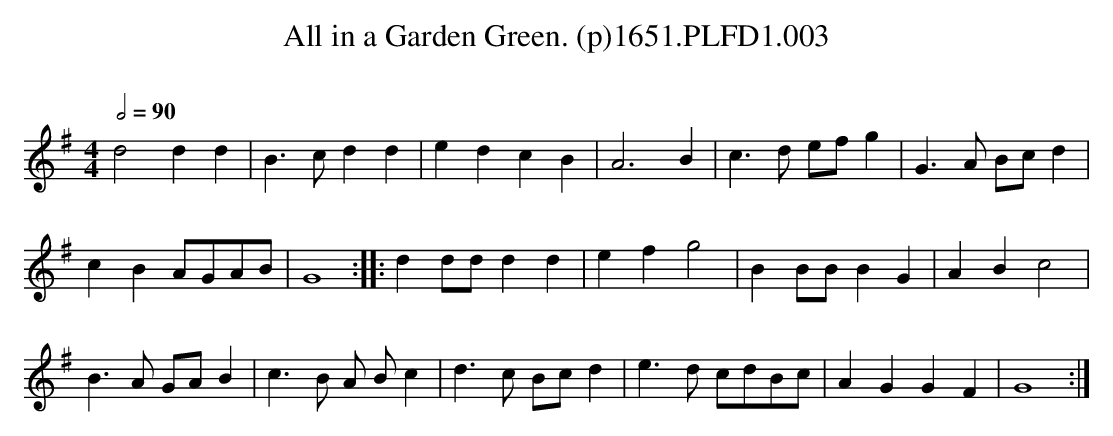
X:1
T:All in a Garden Green. (p)1651.PLFD1.003
M:4/4
L:1/8
Q:1/2=90
O:
K:G
d4 d2 d2 |B3 c d2 d2 | e2 d2 c2 B2|\
A6 B2 |c3 d ef g2| G3 A Bc d2|
c2 B2 AGAB |G8::d2 dd d2 d2 | e2 f2 g4|\
B2 BB  B2 G2| A2 B2 c4|
B3 A GA B2|  c3 B A Bc2 | d3 c Bc d2 |\
e3 d cdBc |A2 G2 G2 F2| G8:|
